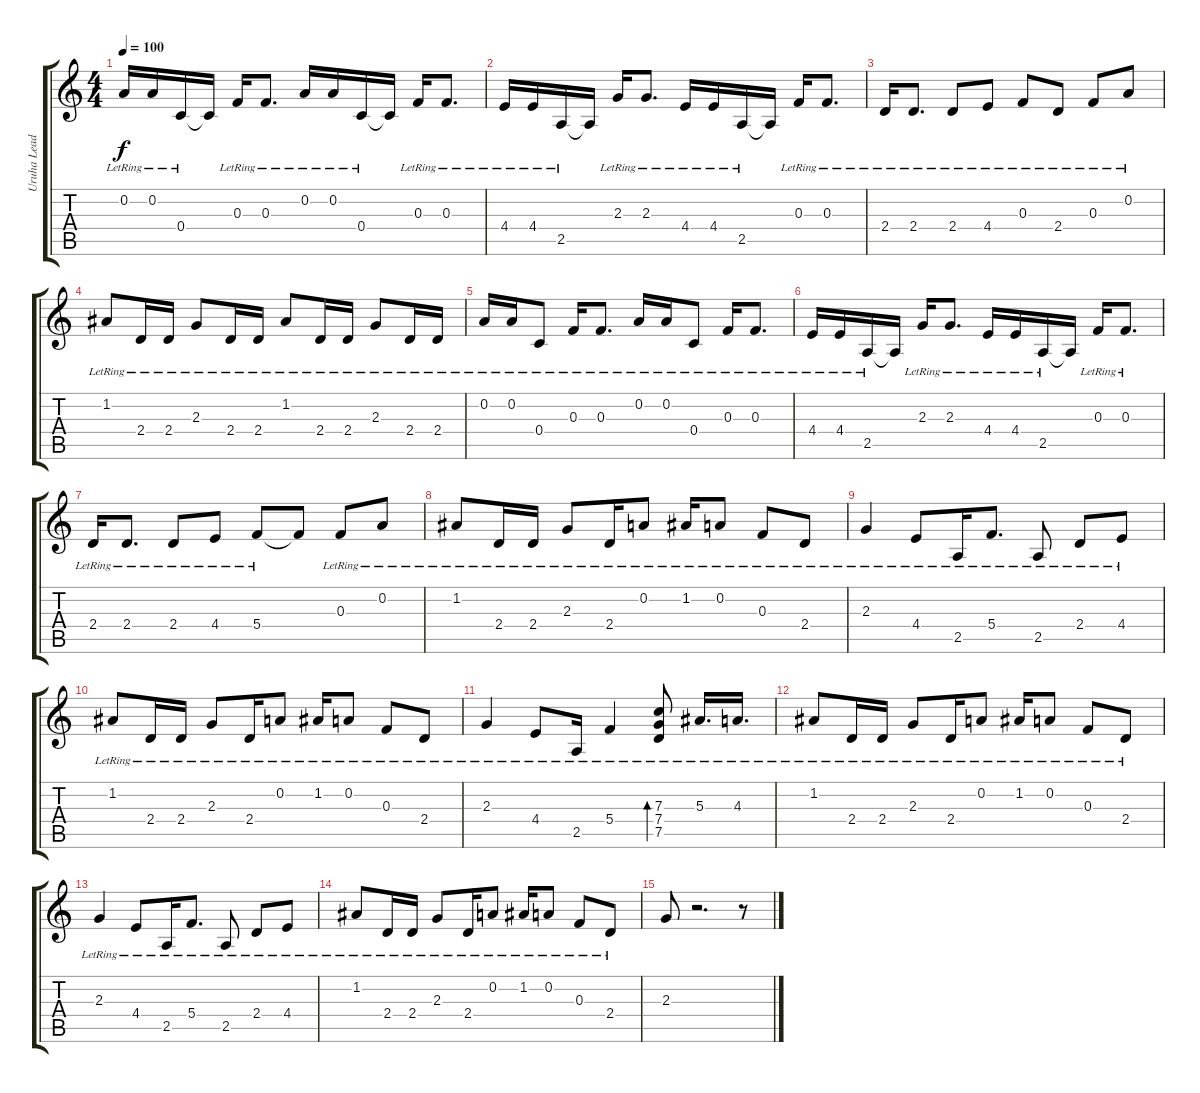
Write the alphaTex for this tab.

\track ("Uruha Lead Guitar" "Uruha Lead") {instrument distortionguitar}
\staff {score tabs}
\tuning (D4 A3 F3 C3 G2 D2) {hide}
\ts (4 4)
\tempo 100
\clef g2
\ks c
0.2{lr}.16{dy f} 0.2{lr}.16 0.4{lr}.16 0.4{t}.16 0.3{lr}.16 0.3{lr}.8{d} 0.2{lr}.16 0.2{lr}.16 0.4{lr}.16 0.4{t}.16 0.3{lr}.16 0.3{lr}.8{d} |
4.4{lr}.16 4.4{lr}.16 2.5{lr}.16 2.5{t}.16 2.3{lr}.16 2.3{lr}.8{d} 4.4{lr}.16 4.4{lr}.16 2.5{lr}.16 2.5{t}.16 0.3{lr}.16 0.3{lr}.8{d} |
2.4{lr}.16 2.4{lr}.8{d} 2.4{lr}.8 4.4{lr}.8 0.3{lr}.8 2.4{lr}.8 0.3{lr}.8 0.2{lr}.8 |
1.2{lr}.8 2.4{lr}.16 2.4{lr}.16 2.3{lr}.8 2.4{lr}.16 2.4{lr}.16 1.2{lr}.8 2.4{lr}.16 2.4{lr}.16 2.3{lr}.8 2.4{lr}.16 2.4{lr}.16 |
0.2{lr}.16 0.2{lr}.16 0.4{lr}.8 0.3{lr}.16 0.3{lr}.8{d} 0.2{lr}.16 0.2{lr}.16 0.4{lr}.8 0.3{lr}.16 0.3{lr}.8{d} |
4.4{lr}.16 4.4{lr}.16 2.5{lr}.16 2.5{t}.16 2.3{lr}.16 2.3{lr}.8{d} 4.4{lr}.16 4.4{lr}.16 2.5{lr}.16 2.5{t}.16 0.3{lr}.16 0.3{lr}.8{d} |
2.4{lr}.16 2.4{lr}.8{d} 2.4{lr}.8 4.4{lr}.8 5.4{lr}.8 5.4{t}.8 0.3{lr}.8 0.2{lr}.8 |
1.2{lr}.8 2.4{lr}.16 2.4{lr}.16 2.3{lr}.8 2.4{lr}.16 0.2{lr}.8 1.2{lr}.16 0.2{lr}.8 0.3{lr}.8 2.4{lr}.8 |
2.3{lr}.4 4.4{lr}.8 2.5{lr}.16 5.4{lr}.8{d} 2.5{lr}.8 2.4{lr}.8 4.4{lr}.8 |
1.2{lr}.8 2.4{lr}.16 2.4{lr}.16 2.3{lr}.8 2.4{lr}.16 0.2{lr}.8 1.2{lr}.16 0.2{lr}.8 0.3{lr}.8 2.4{lr}.8 |
2.3{lr}.4 4.4{lr}.8 2.5{lr}.16 5.4{lr}.4 (7.3{lr} 7.4{lr} 7.5{lr}).8{bd 480} 5.3{lr}.16{d} 4.3{lr}.16{d} |
1.2{lr}.8 2.4{lr}.16 2.4{lr}.16 2.3{lr}.8 2.4{lr}.16 0.2{lr}.8 1.2{lr}.16 0.2{lr}.8 0.3{lr}.8 2.4{lr}.8 |
2.3{lr}.4 4.4{lr}.8 2.5{lr}.16 5.4{lr}.8{d} 2.5{lr}.8 2.4{lr}.8 4.4{lr}.8 |
1.2{lr}.8 2.4{lr}.16 2.4{lr}.16 2.3{lr}.8 2.4{lr}.16 0.2{lr}.8 1.2{lr}.16 0.2{lr}.8 0.3{lr}.8 2.4{lr}.8 |
2.3.8 r.2{d instrument distortionguitar} r.8
